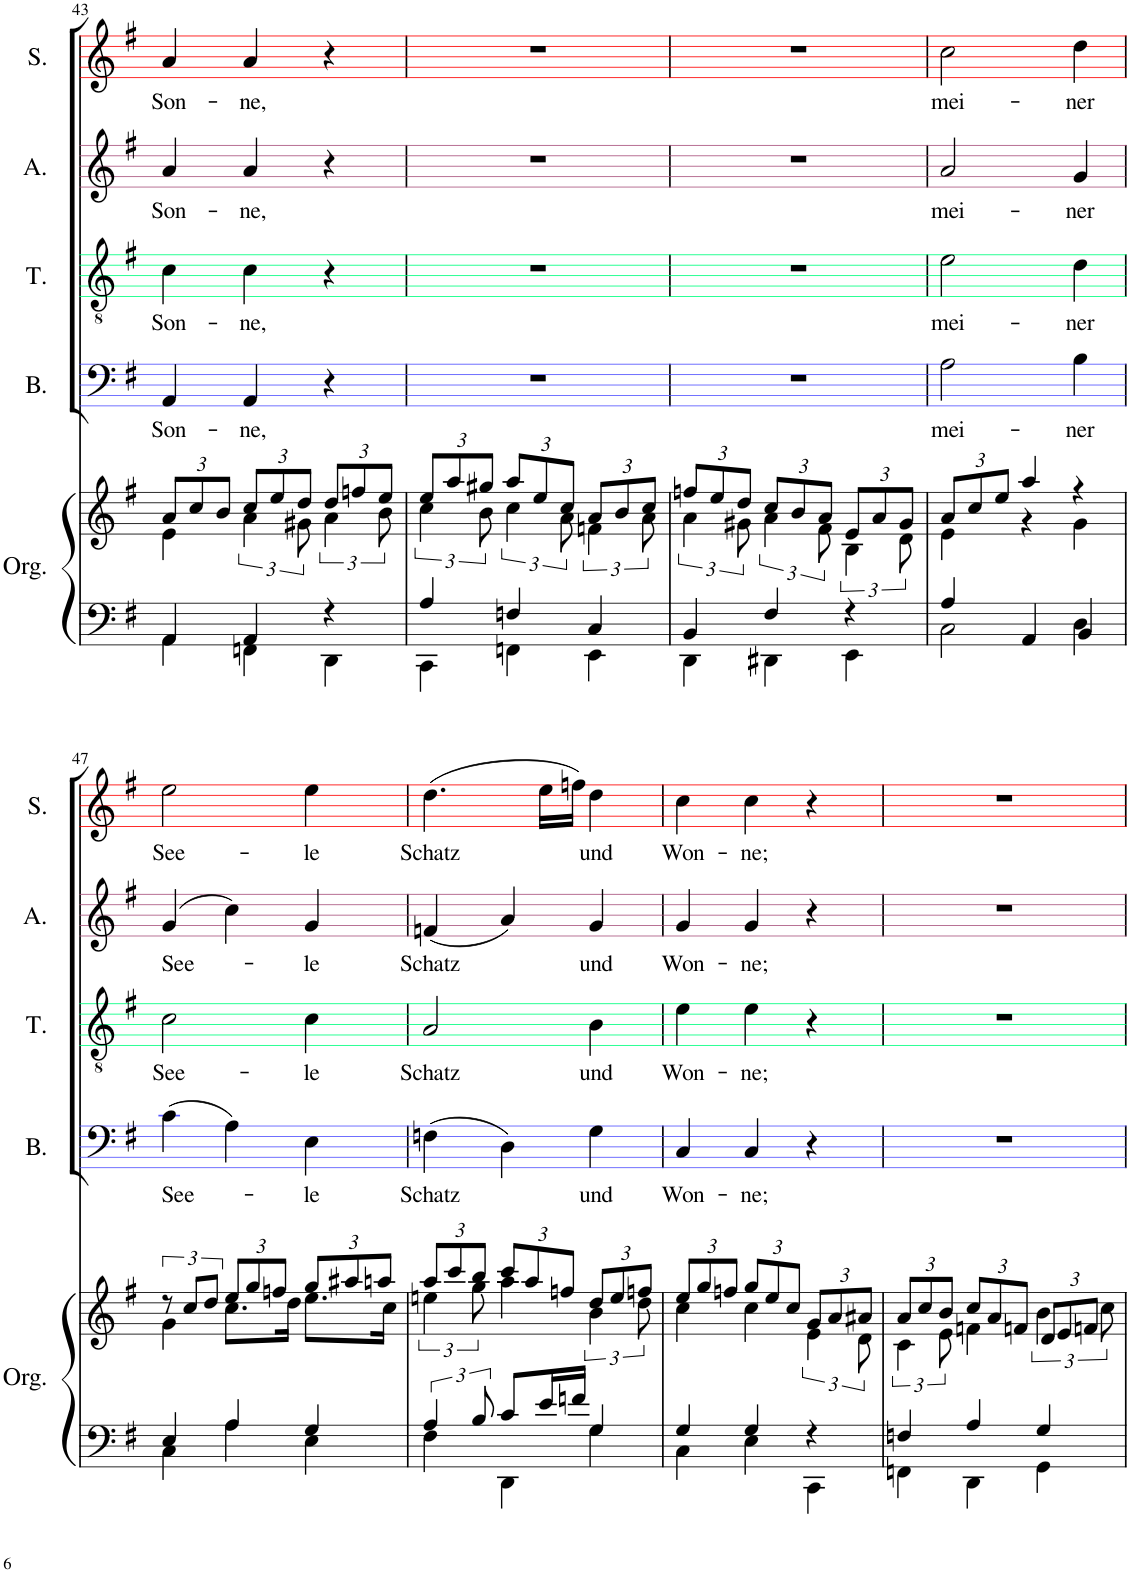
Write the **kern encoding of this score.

**kern	**kern	**kern	**text	**kern	**text	**kern	**text	**kern	**text
*part5	*part5	*part4	*part4	*part3	*part3	*part2	*part2	*part1	*part1
*staff6	*staff5	*staff4	*staff4	*staff3	*staff3	*staff2	*staff2	*staff1	*staff1
*I"Organ	*	*I"Bass	*	*I"Tenor	*	*I"Alto	*	*I"Soprano	*
*I'Org.	*	*I'B.	*	*I'T.	*	*I'A.	*	*I'S.	*
!!LO:PB:g=z
*clefF4	*clefG2	*clefF4	*	*clefGv2	*	*clefG2	*	*clefG2	*
*k[f#]	*k[f#]	*k[f#]	*	*k[f#]	*	*k[f#]	*	*k[f#]	*
*M3/4	*M3/4	*M3/4	*	*M3/4	*	*M3/4	*	*M3/4	*
=43	=43	=43	=43	=43	=43	=43	=43	=43	=43
*^	*	*	*	*	*	*	*	*	*
*	*	*Xbrackettup	*	*	*	*	*	*	*	*
*	*	*^	*	*	*	*	*	*	*	*
!	!	!	!	!	!LO:LY:b	!	!LO:LY:b	!	!LO:LY:b	!	!LO:LY:b
4AA/	4AA\	12a/L	4e\	4AA/	Son-	4c\	Son-	4a/	Son-	4a/	Son-
.	.	12cc/	.	.	.	.	.	.	.	.	.
.	.	12b/J	.	.	.	.	.	.	.	.	.
*	*	*	*brackettup	*	*	*	*	*	*	*	*
!	!	!	!	!	!LO:LY:b	!	!LO:LY:b	!	!LO:LY:b	!	!LO:LY:b
4AA/	4FFn\	12cc/L	6a\	4AA/	-ne,	4c\	-ne,	4a/	-ne,	4a/	-ne,
.	.	12ee/	.	.	.	.	.	.	.	.	.
.	.	12dd/J	12g#X\	.	.	.	.	.	.	.	.
*	*	*Xbrackettup	*brackettup	*	*	*	*	*	*	*	*
4r	4DD\	12dd/L	6a\	4r	.	4r	.	4r	.	4r	.
.	.	12ffn/	.	.	.	.	.	.	.	.	.
.	.	12ee/J	12b\	.	.	.	.	.	.	.	.
=44	=44	=44	=44	=44	=44	=44	=44	=44	=44	=44	=44
*	*	*Xbrackettup	*brackettup	*	*	*	*	*	*	*	*
4A/	4CC\	12ee/L	6cc\	2.r	.	2.r	.	2.r	.	2.r	.
.	.	12aa/	.	.	.	.	.	.	.	.	.
.	.	12gg#X/J	12b\	.	.	.	.	.	.	.	.
*	*	*Xbrackettup	*brackettup	*	*	*	*	*	*	*	*
4Fn/	4FFn\	12aa/L	6cc\	.	.	.	.	.	.	.	.
.	.	12ee/	.	.	.	.	.	.	.	.	.
.	.	12cc/J	12a\	.	.	.	.	.	.	.	.
*	*	*Xbrackettup	*brackettup	*	*	*	*	*	*	*	*
4C/	4EE\	12a/L	6fn\	.	.	.	.	.	.	.	.
.	.	12b/	.	.	.	.	.	.	.	.	.
.	.	12cc/J	12a\	.	.	.	.	.	.	.	.
=45	=45	=45	=45	=45	=45	=45	=45	=45	=45	=45	=45
*	*	*Xbrackettup	*brackettup	*	*	*	*	*	*	*	*
4BB/	4DD\	12ffn/L	6a\	2.r	.	2.r	.	2.r	.	2.r	.
.	.	12ee/	.	.	.	.	.	.	.	.	.
.	.	12dd/J	12g#X\	.	.	.	.	.	.	.	.
*	*	*Xbrackettup	*brackettup	*	*	*	*	*	*	*	*
4F#/	4DD#X\	12cc/L	6a\	.	.	.	.	.	.	.	.
.	.	12b/	.	.	.	.	.	.	.	.	.
.	.	12a/J	12f#\	.	.	.	.	.	.	.	.
*	*	*Xbrackettup	*brackettup	*	*	*	*	*	*	*	*
4r	4EE\	12e/L	6B\	.	.	.	.	.	.	.	.
.	.	12a/	.	.	.	.	.	.	.	.	.
.	.	12g#/J	12d\	.	.	.	.	.	.	.	.
=46	=46	=46	=46	=46	=46	=46	=46	=46	=46	=46	=46
*	*	*Xbrackettup	*	*	*	*	*	*	*	*	*
!	!	!	!	!	!LO:LY:b	!	!LO:LY:b	!	!LO:LY:b	!	!LO:LY:b
4A/	2C\	12a/L	4e\	2A\	mei-	2e\	mei-	2a/	mei-	2cc\	mei-
.	.	12cc/	.	.	.	.	.	.	.	.	.
.	.	12ee/J	.	.	.	.	.	.	.	.	.
4AA/	.	4aa/	4r	.	.	.	.	.	.	.	.
!	!	!	!	!	!LO:LY:b	!	!LO:LY:b	!	!LO:LY:b	!	!LO:LY:b
4BB/	4D\	4r	4g\	4B\	-ner	4d\	-ner	4g/	-ner	4dd\	-ner
!!LO:LB:g=z
=47	=47	=47	=47	=47	=47	=47	=47	=47	=47	=47	=47
*	*	*brackettup	*	*	*	*	*	*	*	*	*
!	!	!	!	!	!LO:LY:b	!	!LO:LY:b	!	!LO:LY:b	!	!LO:LY:b
4E/	4C\	12r	4g\	(4c\	See-	2c\	See-	(4g/	See-	2ee\	See-
.	.	12cc/L	.	.	.	.	.	.	.	.	.
.	.	12dd/J	.	.	.	.	.	.	.	.	.
*	*	*Xbrackettup	*	*	*	*	*	*	*	*	*
4A/	4A\	12ee/L	8.cc\L	4A\)	.	.	.	4cc\)	.	.	.
.	.	12gg/	.	.	.	.	.	.	.	.	.
.	.	12ffn/J	.	.	.	.	.	.	.	.	.
.	.	.	16dd\Jk	.	.	.	.	.	.	.	.
!	!	!	!	!	!LO:LY:b	!	!LO:LY:b	!	!LO:LY:b	!	!LO:LY:b
4G/	4E\	12gg/L	8.ee\L	4E\	-le	4c\	-le	4g/	-le	4ee\	-le
.	.	12aa#X/	.	.	.	.	.	.	.	.	.
.	.	12aan/J	.	.	.	.	.	.	.	.	.
.	.	.	16cc\Jk	.	.	.	.	.	.	.	.
=48	=48	=48	=48	=48	=48	=48	=48	=48	=48	=48	=48
*	*	*	*brackettup	*	*	*	*	*	*	*	*
!	!	!	!	!	!LO:LY:b	!	!LO:LY:b	!	!LO:LY:b	!	!LO:LY:b
6A/	4F#\	12aa/L	6een\	(4Fn\	Schatz	2A/	Schatz	(4fn/	Schatz	(4.dd\	Schatz
.	.	12ccc/	.	.	.	.	.	.	.	.	.
12B/	.	12bb/J	12gg\	.	.	.	.	.	.	.	.
*	*	*Xbrackettup	*	*	*	*	*	*	*	*	*
8c/L	4DD\	12ccc/L	4aa\	4D\)	.	.	.	4a/)	.	.	.
.	.	12aa/	.	.	.	.	.	.	.	.	.
16e/L	.	.	.	.	.	.	.	.	.	16ee\LL	.
.	.	12ffn/J	.	.	.	.	.	.	.	.	.
16fn/JJ	.	.	.	.	.	.	.	.	.	16ffn\JJ)	.
*	*	*	*brackettup	*	*	*	*	*	*	*	*
!	!	!	!	!	!LO:LY:b	!	!LO:LY:b	!	!LO:LY:b	!	!LO:LY:b
4G/	4G\	12dd/L	6b\	4G\	und	4B\	und	4g/	und	4dd\	und
.	.	12ee/	.	.	.	.	.	.	.	.	.
.	.	12ffn/J	12dd\	.	.	.	.	.	.	.	.
=49	=49	=49	=49	=49	=49	=49	=49	=49	=49	=49	=49
*	*	*Xbrackettup	*	*	*	*	*	*	*	*	*
!	!	!	!	!	!LO:LY:b	!	!LO:LY:b	!	!LO:LY:b	!	!LO:LY:b
4G/	4C\	12ee/L	4cc\	4C/	Won-	4e\	Won-	4g/	Won-	4cc\	Won-
.	.	12gg/	.	.	.	.	.	.	.	.	.
.	.	12ffn/J	.	.	.	.	.	.	.	.	.
!	!	!	!	!	!LO:LY:b	!	!LO:LY:b	!	!LO:LY:b	!	!LO:LY:b
4G/	4E\	12gg/L	4cc\	4C/	-ne;	4e\	-ne;	4g/	-ne;	4cc\	-ne;
.	.	12ee/	.	.	.	.	.	.	.	.	.
.	.	12cc/J	.	.	.	.	.	.	.	.	.
*	*	*	*brackettup	*	*	*	*	*	*	*	*
4r	4CC\	12g/L	6e\	4r	.	4r	.	4r	.	4r	.
.	.	12a/	.	.	.	.	.	.	.	.	.
.	.	12a#X/J	12d\	.	.	.	.	.	.	.	.
=50	=50	=50	=50	=50	=50	=50	=50	=50	=50	=50	=50
*	*	*Xbrackettup	*brackettup	*	*	*	*	*	*	*	*
4Fn/	4FFn\	12a/L	6c\	2.r	.	2.r	.	2.r	.	2.r	.
.	.	12cc/	.	.	.	.	.	.	.	.	.
.	.	12b/J	12e\	.	.	.	.	.	.	.	.
*	*	*Xbrackettup	*	*	*	*	*	*	*	*	*
4A/	4DD\	12cc/L	4fn\	.	.	.	.	.	.	.	.
.	.	12a/	.	.	.	.	.	.	.	.	.
.	.	12fn/J	.	.	.	.	.	.	.	.	.
*	*	*	*brackettup	*	*	*	*	*	*	*	*
4G/	4GG\	12d/L	6b\	.	.	.	.	.	.	.	.
.	.	12e/	.	.	.	.	.	.	.	.	.
.	.	12fn/J	12cc\	.	.	.	.	.	.	.	.
*v	*v	*	*	*	*	*	*	*	*	*	*
*	*v	*v	*	*	*	*	*	*	*	*
=	=	=	=	=	=	=	=	=	=
*-	*-	*-	*-	*-	*-	*-	*-	*-	*-
